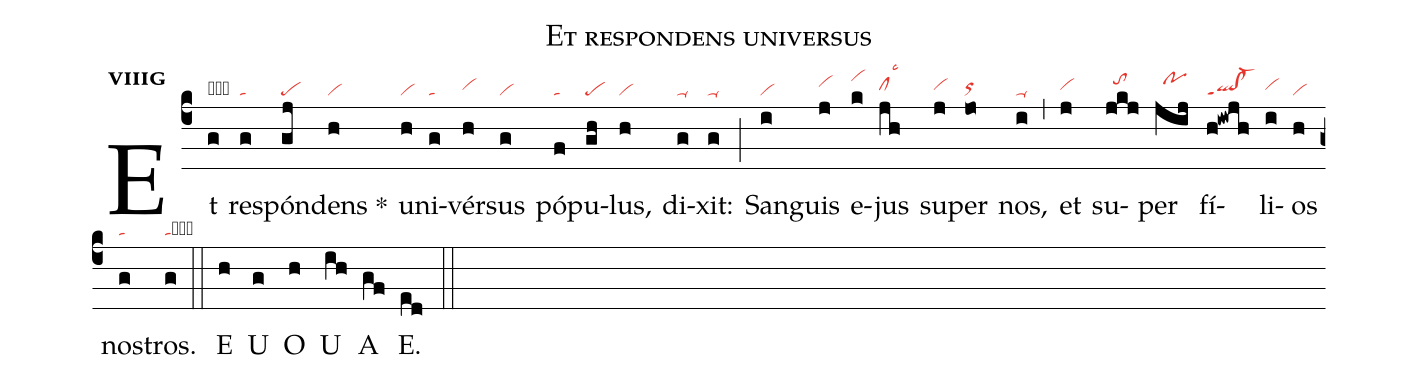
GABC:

name:Et respondens universus;
office-part:an;
mode:8g;
nabc-lines:1;
%%
initial-style: 1;
name: Et respondens universus;
mode:8;
office-part: Responsorium;
annotation: Resp.;
annotation:viii g;
nabc-lines:1;
%%
(c4) Et(g|obta) re(g|ta)spón(gj|pe)dens <sp>*</sp>(h|vi) u(h|vi)ni(g|ta)vér(h|vihh)sus(g|vi) pó(f|ta)pu(gh|pe)lus,(h|vi) di(g|ta-)xit:(g|ta-) (;) San(i|vi)guis(j|vihi) e(k|vihk)jus(jh|clhhlsc3) su(j|vihh)per(jo|orhh) nos,(i|ta-) (,) et(j|vihh) su(jkj|//tohj)per(jij|//pohj) fí(h!iwjh|ql!cl-ppt1)li(i|vihh)os(h|vi) nos(g|ta)tros.(g|tacb) (::)
<eu>E(h) U(g) O(h) U(ih) A(gf) E.(ed) </eu>(::)
